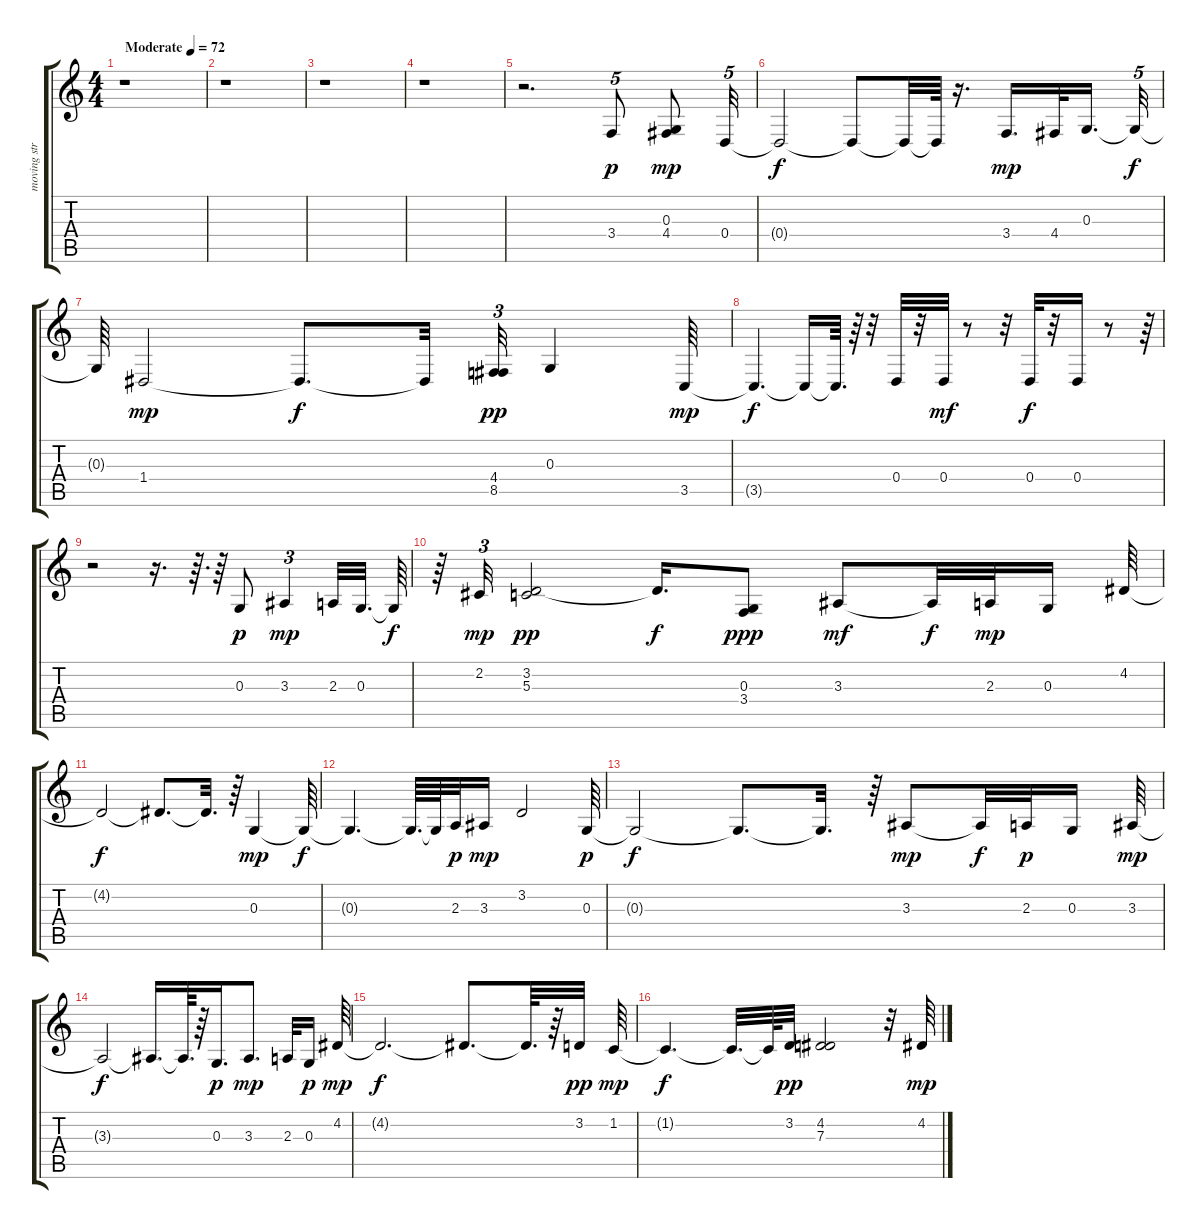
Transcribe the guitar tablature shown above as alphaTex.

\track ("moving string" "moving str") {instrument stringensemble1}
\staff {score tabs}
\tuning (E4 B3 G3 D3 A2 E2) {hide}
\ts (4 4)
\tempo (72 "Moderate")
\clef g2
\ks c
r.1{dy p instrument stringensemble1} |
r.1 |
r.1 |
r.1 |
r.2{d} 3.4.8{tu (5 4)} (0.3 4.4).8{dy mp} 0.4.32{tu (5 4)} |
0.4{t}.2{dy f} 0.4{t}.8 0.4{t}.32 0.4{t}.64 r.16{d} 3.4.16{d dy mp} 4.4.32 0.3.16{d beam splitsecondary} 0.3{t}.32{tu (5 4) dy f} |
0.3{t}.64 1.4.2{dy mp} 1.4{t}.8{d dy f} 1.4{t}.32 (4.4 8.5).32{tu (3 2) dy pp} 0.3.4 3.5.64{dy mp} |
3.5{t}.4{d dy f} 3.5{t}.16 3.5{t}.64{d} r.64 r.32 0.4.32 r.32 0.4.32{dy mf} r.8 r.32 0.4.32{dy f} r.32 0.4.16 r.8 r.64 |
r.2 r.16{d} r.64{d} r.64 0.3.8{dy p} 3.3.4{tu (3 2) dy mp} 2.3.32 0.3.32{d} 0.3{t}.64{dy f} |
r.64 2.2.32{tu (3 2) dy mp} (3.2 5.3).2{dy pp} 3.2{t}.16{d dy f} (0.3 3.4).8{dy ppp} 3.3.8{dy mf} 3.3{t}.32{dy f} 2.3.32{dy mp} 0.3.16 4.2.64 |
4.2{t}.2{dy f} 4.2{t}.8{d} 4.2{t}.32{d} r.64 0.3.4{dy mp} 0.3{t}.64{dy f} |
0.3{t}.4{d} 0.3{t}.64{d} 0.3{t}.64 2.3.32{dy p} 3.3.16{dy mp} 3.2.2 0.3.64{dy p} |
0.3{t}.2{dy f} 0.3{t}.8{d} 0.3{t}.32{d} r.64 3.3.8{dy mp} 3.3{t}.32{dy f} 2.3.32{dy p} 0.3.16 3.3.64{dy mp} |
3.3{t}.2{dy f} 3.3{t}.16{d} 3.3{t}.64{d} r.64 0.3.16{d dy p} 3.3.8{d dy mp} 2.3.32 0.3.16{dy p} 4.2.64{dy mp} |
4.2{t}.2{d dy f} 4.2{t}.8{d} 4.2{t}.64{d} r.64 3.2.32{dy pp} 1.2.64{dy mp} |
1.2{t}.4{d dy f} 1.2{t}.32{d} 1.2{t}.64 3.2.32{dy pp} (4.2 7.3).2 r.32 4.2.64{dy mp}
